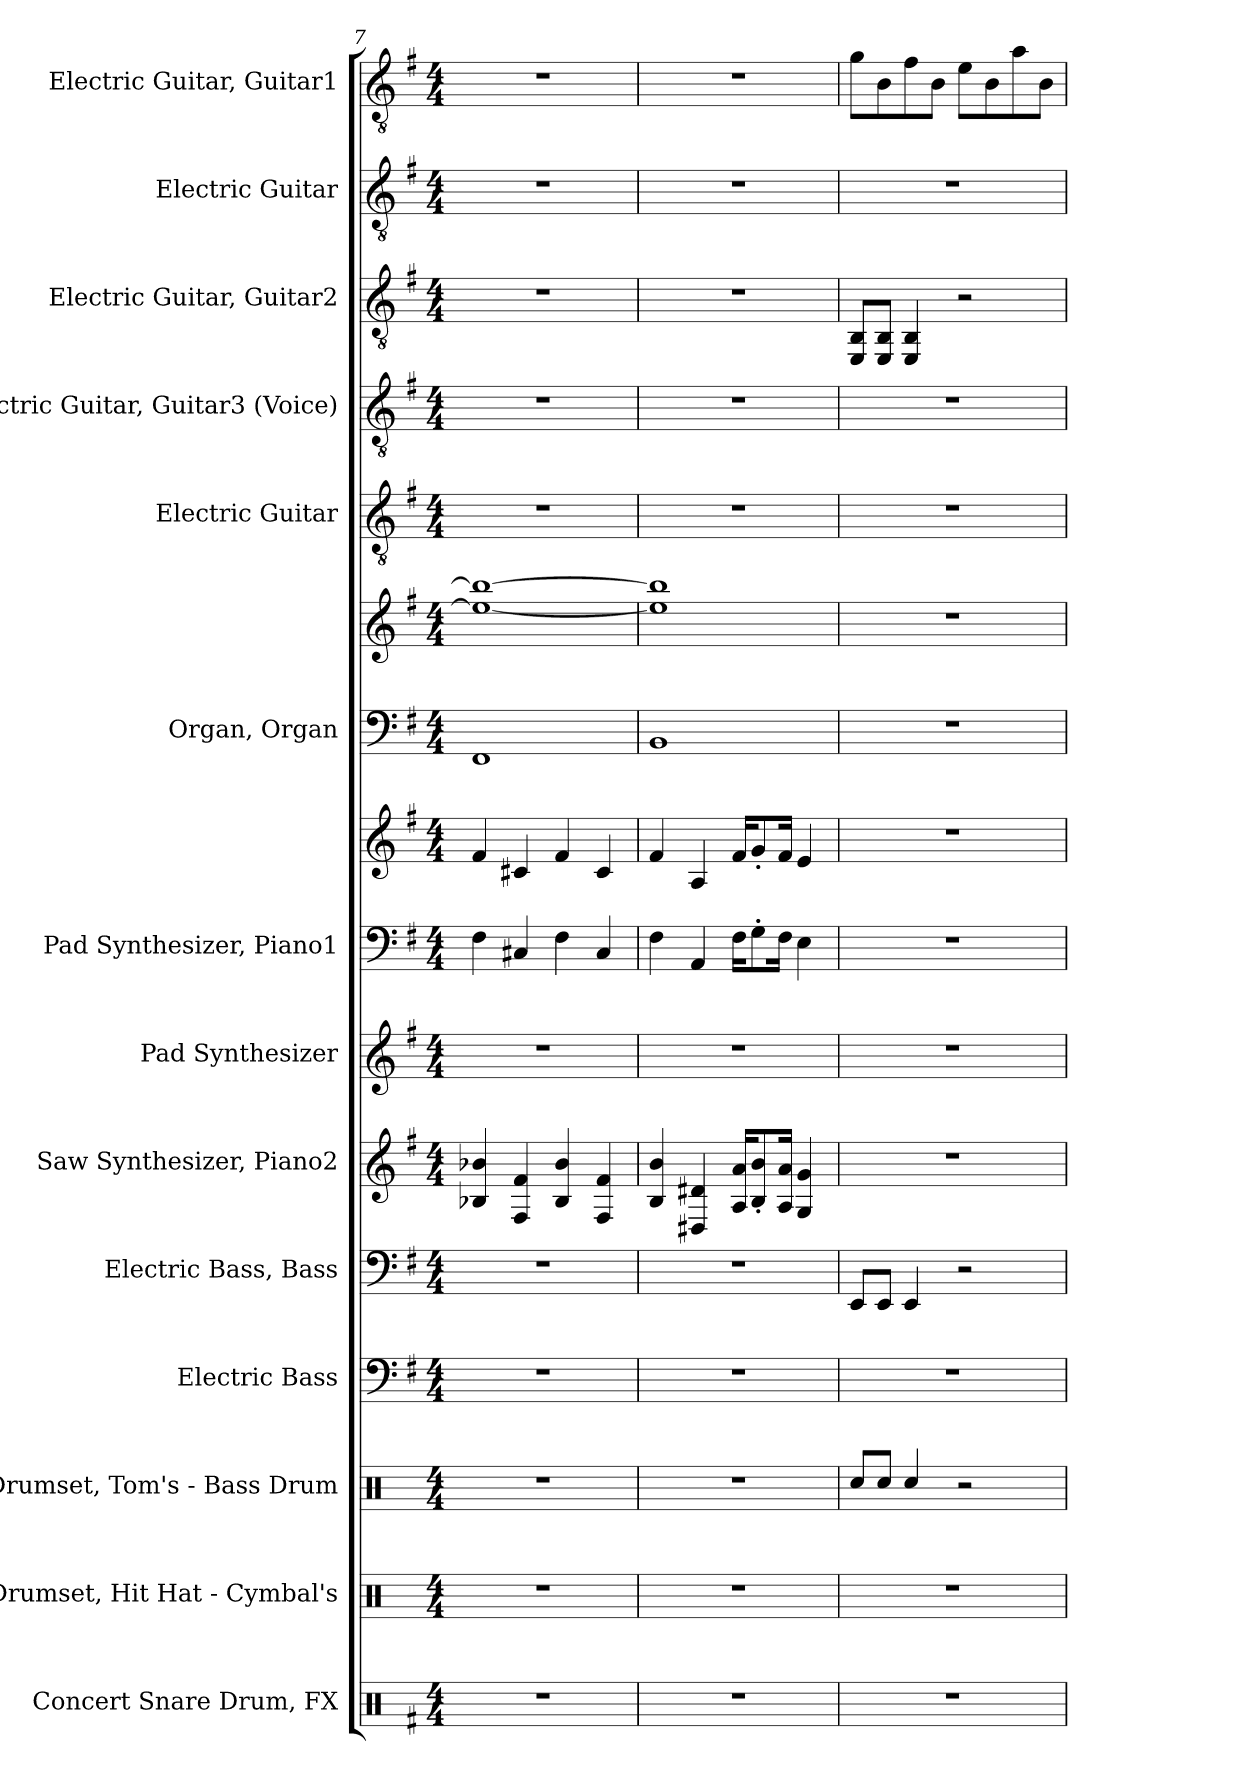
**kern	**kern	**kern	**kern	**kern	**kern	**kern	**kern	**kern	**kern	**kern	**kern	**kern	**kern	**kern	**kern
*part14	*part13	*part12	*part11	*part10	*part9	*part8	*part7	*part7	*part6	*part6	*part5	*part4	*part3	*part2	*part1
*staff16	*staff15	*staff14	*staff13	*staff12	*staff11	*staff10	*staff9	*staff8	*staff7	*staff6	*staff5	*staff4	*staff3	*staff2	*staff1
*I"Concert Snare Drum, FX	*I"Drumset, Hit Hat - Cymbal's	*I"Drumset, Tom's - Bass Drum	*I"Electric Bass	*I"Electric Bass, Bass	*I"Saw Synthesizer, Piano2	*I"Pad Synthesizer	*I"Pad Synthesizer, Piano1	*	*I"Organ, Organ	*	*I"Electric Guitar	*I"Electric Guitar, Guitar3 (Voice)	*I"Electric Guitar, Guitar2	*I"Electric Guitar	*I"Electric Guitar, Guitar1
*I'Con. Sn.	*I'D. Set	*I'D. Set	*I'El. B.	*I'El. B.	*I'Synth.	*I'Synth.	*I'Synth.	*	*I'Org.	*	*I'El. Guit.	*I'El. Guit.	*I'El. Guit.	*I'El. Guit.	*I'El. Guit.
!!LO:PB:g=z
*clefX	*clefX	*clefX	*clefF4	*clefF4	*clefG2	*clefG2	*clefF4	*clefG2	*clefF4	*clefG2	*clefGv2	*clefGv2	*clefGv2	*clefGv2	*clefGv2
*	*	*	*ITrd7c12	*ITrd7c12	*	*	*	*	*	*	*	*	*	*	*
*k[f#]	*k[]	*k[]	*k[f#]	*k[f#]	*k[f#]	*k[f#]	*k[f#]	*k[f#]	*k[f#]	*k[f#]	*k[f#]	*k[f#]	*k[f#]	*k[f#]	*k[f#]
*M4/4	*M4/4	*M4/4	*M4/4	*M4/4	*M4/4	*M4/4	*M4/4	*M4/4	*M4/4	*M4/4	*M4/4	*M4/4	*M4/4	*M4/4	*M4/4
=7	=7	=7	=7	=7	=7	=7	=7	=7	=7	=7	=7	=7	=7	=7	=7
1r	1r	1r	1r	1r	4B-X/ 4b-X/	1r	4F#\	4f#/	1FF#	1ee_ 1bb_	1r	1r	1r	1r	1r
.	.	.	.	.	4F#/ 4f#/	.	4C#X/	4c#X/	.	.	.	.	.	.	.
.	.	.	.	.	4B-/ 4b-/	.	4F#\	4f#/	.	.	.	.	.	.	.
.	.	.	.	.	4F#/ 4f#/	.	4C#/	4c#/	.	.	.	.	.	.	.
=8	=8	=8	=8	=8	=8	=8	=8	=8	=8	=8	=8	=8	=8	=8	=8
1r	1r	1r	1r	1r	4B/ 4b/	1r	4F#\	4f#/	1BB	1ee] 1bb]	1r	1r	1r	1r	1r
.	.	.	.	.	4D#X/ 4d#X/	.	4AA/	4A/	.	.	.	.	.	.	.
.	.	.	.	.	16A/ 16a/KL	.	16F#\KL	16f#/KL	.	.	.	.	.	.	.
.	.	.	.	.	8B/' 8b/'	.	8G'\	8g'/	.	.	.	.	.	.	.
.	.	.	.	.	16A/ 16a/Jk	.	16F#\Jk	16f#/Jk	.	.	.	.	.	.	.
.	.	.	.	.	4G/ 4g/	.	4E\	4e/	.	.	.	.	.	.	.
=9	=9	=9	=9	=9	=9	=9	=9	=9	=9	=9	=9	=9	=9	=9	=9
1r	1r	8Rcc/L	1r	8EEE/L	1r	1r	1r	1r	1r	1r	1r	1r	8EE/ 8BB/L	1r	8g\L
.	.	8Rcc/J	.	8EEE/J	.	.	.	.	.	.	.	.	8EE/ 8BB/J	.	8B\
.	.	4Rcc/	.	4EEE/	.	.	.	.	.	.	.	.	4EE/ 4BB/	.	8f#\
.	.	.	.	.	.	.	.	.	.	.	.	.	.	.	8B\J
.	.	2r	.	2r	.	.	.	.	.	.	.	.	2r	.	8e\L
.	.	.	.	.	.	.	.	.	.	.	.	.	.	.	8B\
.	.	.	.	.	.	.	.	.	.	.	.	.	.	.	8a\
.	.	.	.	.	.	.	.	.	.	.	.	.	.	.	8B\J
=	=	=	=	=	=	=	=	=	=	=	=	=	=	=	=
*-	*-	*-	*-	*-	*-	*-	*-	*-	*-	*-	*-	*-	*-	*-	*-
